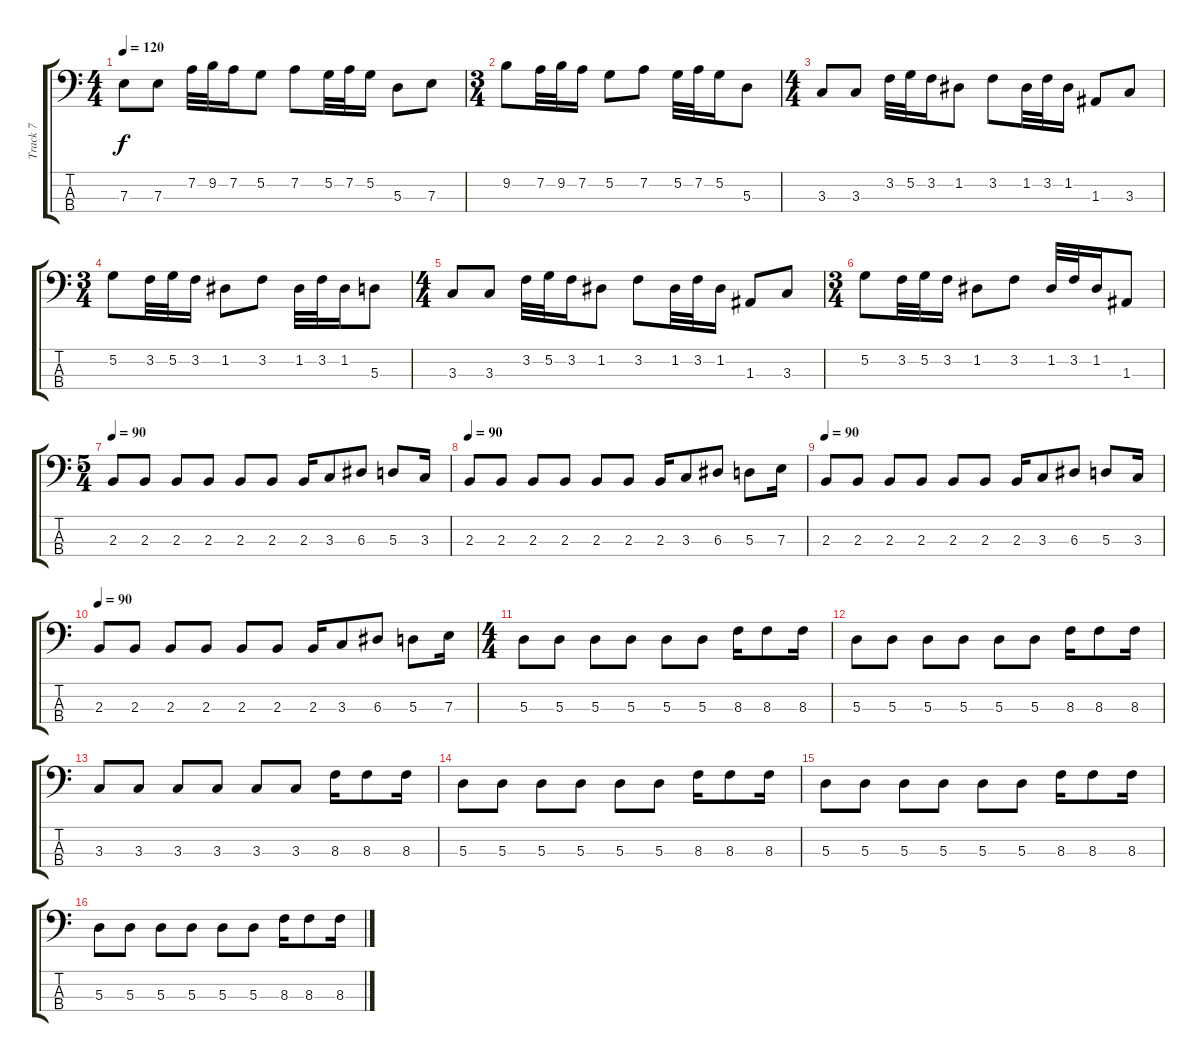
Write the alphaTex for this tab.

\track ("Track 7" "Track 7") {instrument electricbassfinger}
\staff {score tabs}
\tuning (G2 D2 A1 E1) {hide}
\ts (4 4)
\tempo 120
\clef f4
\ks c
7.3.8{dy f} 7.3.8 7.2.32 9.2.32 7.2.16 5.2.8 7.2.8 5.2.32 7.2.32 5.2.16 5.3.8 7.3.8 |
\ts (3 4)
9.2.8 7.2.32 9.2.32 7.2.16 5.2.8 7.2.8 5.2.32 7.2.32 5.2.16 5.3.8 |
\ts (4 4)
3.3.8 3.3.8 3.2.32 5.2.32 3.2.16 1.2.8 3.2.8 1.2.32 3.2.32 1.2.16 1.3.8 3.3.8 |
\ts (3 4)
5.2.8 3.2.32 5.2.32 3.2.16 1.2.8 3.2.8 1.2.32 3.2.32 1.2.16 5.3.8 |
\ts (4 4)
3.3.8 3.3.8 3.2.32 5.2.32 3.2.16 1.2.8 3.2.8 1.2.32 3.2.32 1.2.16 1.3.8 3.3.8 |
\ts (3 4)
5.2.8 3.2.32 5.2.32 3.2.16 1.2.8 3.2.8 1.2.32 3.2.32 1.2.16 1.3.8 |
\ts (5 4)
\tempo 90
2.3.8 2.3.8 2.3.8 2.3.8 2.3.8 2.3.8 2.3.16 3.3.8 6.3.8 5.3.8 3.3.16 |
\tempo 90
2.3.8 2.3.8 2.3.8 2.3.8 2.3.8 2.3.8 2.3.16 3.3.8 6.3.8 5.3.8 7.3.16 |
\tempo 90
2.3.8 2.3.8 2.3.8 2.3.8 2.3.8 2.3.8 2.3.16 3.3.8 6.3.8 5.3.8 3.3.16 |
\tempo 90
2.3.8 2.3.8 2.3.8 2.3.8 2.3.8 2.3.8 2.3.16 3.3.8 6.3.8 5.3.8 7.3.16 |
\ts (4 4)
5.3.8 5.3.8 5.3.8 5.3.8 5.3.8 5.3.8 8.3.16 8.3.8 8.3.16 |
5.3.8 5.3.8 5.3.8 5.3.8 5.3.8 5.3.8 8.3.16 8.3.8 8.3.16 |
3.3.8 3.3.8 3.3.8 3.3.8 3.3.8 3.3.8 8.3.16 8.3.8 8.3.16 |
5.3.8 5.3.8 5.3.8 5.3.8 5.3.8 5.3.8 8.3.16 8.3.8 8.3.16 |
5.3.8 5.3.8 5.3.8 5.3.8 5.3.8 5.3.8 8.3.16 8.3.8 8.3.16 |
5.3.8 5.3.8 5.3.8 5.3.8 5.3.8 5.3.8 8.3.16 8.3.8 8.3.16
